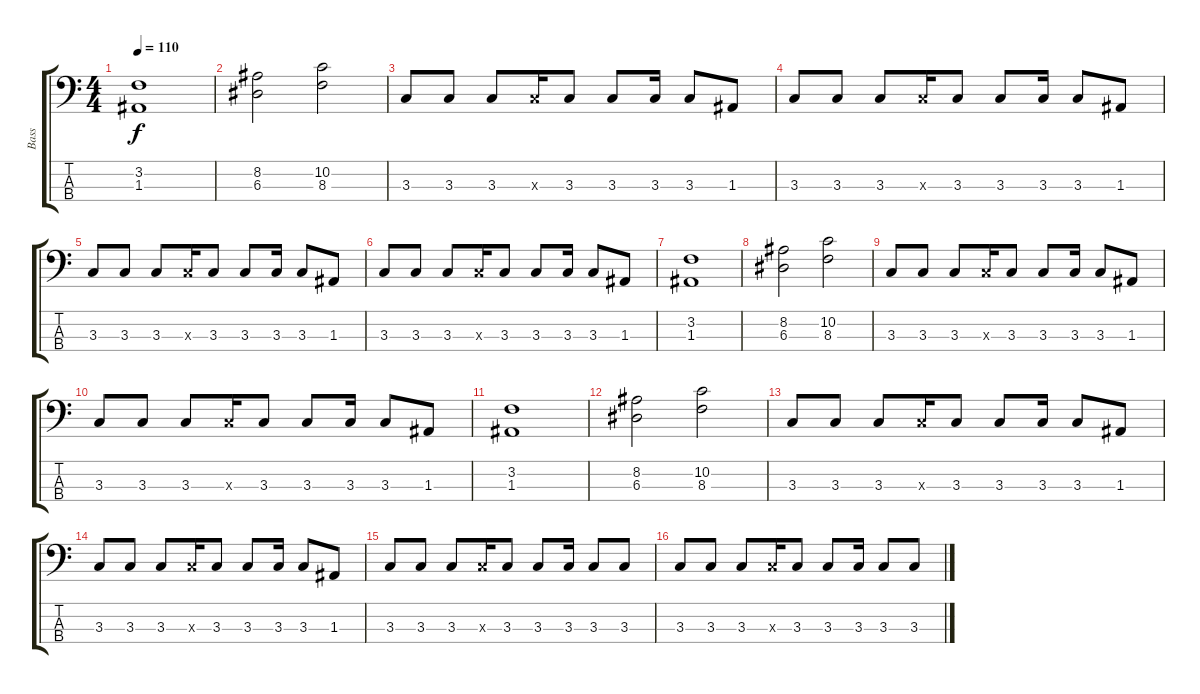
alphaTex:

\track ("Bass" "Bass") {instrument electricbasspick}
\staff {score tabs}
\tuning (G2 D2 A1 E1) {hide}
\ts (4 4)
\tempo 110
\clef f4
\ks c
(3.2 1.3).1{dy f} |
(8.2 6.3).2 (10.2 8.3).2 |
3.3.8 3.3.8 3.3.8 3.3{x}.16 3.3.8 3.3.8 3.3.16 3.3.8 1.3.8 |
3.3.8 3.3.8 3.3.8 3.3{x}.16 3.3.8 3.3.8 3.3.16 3.3.8 1.3.8 |
3.3.8 3.3.8 3.3.8 3.3{x}.16 3.3.8 3.3.8 3.3.16 3.3.8 1.3.8 |
3.3.8 3.3.8 3.3.8 3.3{x}.16 3.3.8 3.3.8 3.3.16 3.3.8 1.3.8 |
(3.2 1.3).1 |
(8.2 6.3).2 (10.2 8.3).2 |
3.3.8 3.3.8 3.3.8 3.3{x}.16 3.3.8 3.3.8 3.3.16 3.3.8 1.3.8 |
3.3.8 3.3.8 3.3.8 3.3{x}.16 3.3.8 3.3.8 3.3.16 3.3.8 1.3.8 |
(3.2 1.3).1 |
(8.2 6.3).2 (10.2 8.3).2 |
3.3.8 3.3.8 3.3.8 3.3{x}.16 3.3.8 3.3.8 3.3.16 3.3.8 1.3.8 |
3.3.8 3.3.8 3.3.8 3.3{x}.16 3.3.8 3.3.8 3.3.16 3.3.8 1.3.8 |
3.3.8 3.3.8 3.3.8 3.3{x}.16 3.3.8 3.3.8 3.3.16 3.3.8 3.3.8 |
3.3.8 3.3.8 3.3.8 3.3{x}.16 3.3.8 3.3.8 3.3.16 3.3.8 3.3.8
